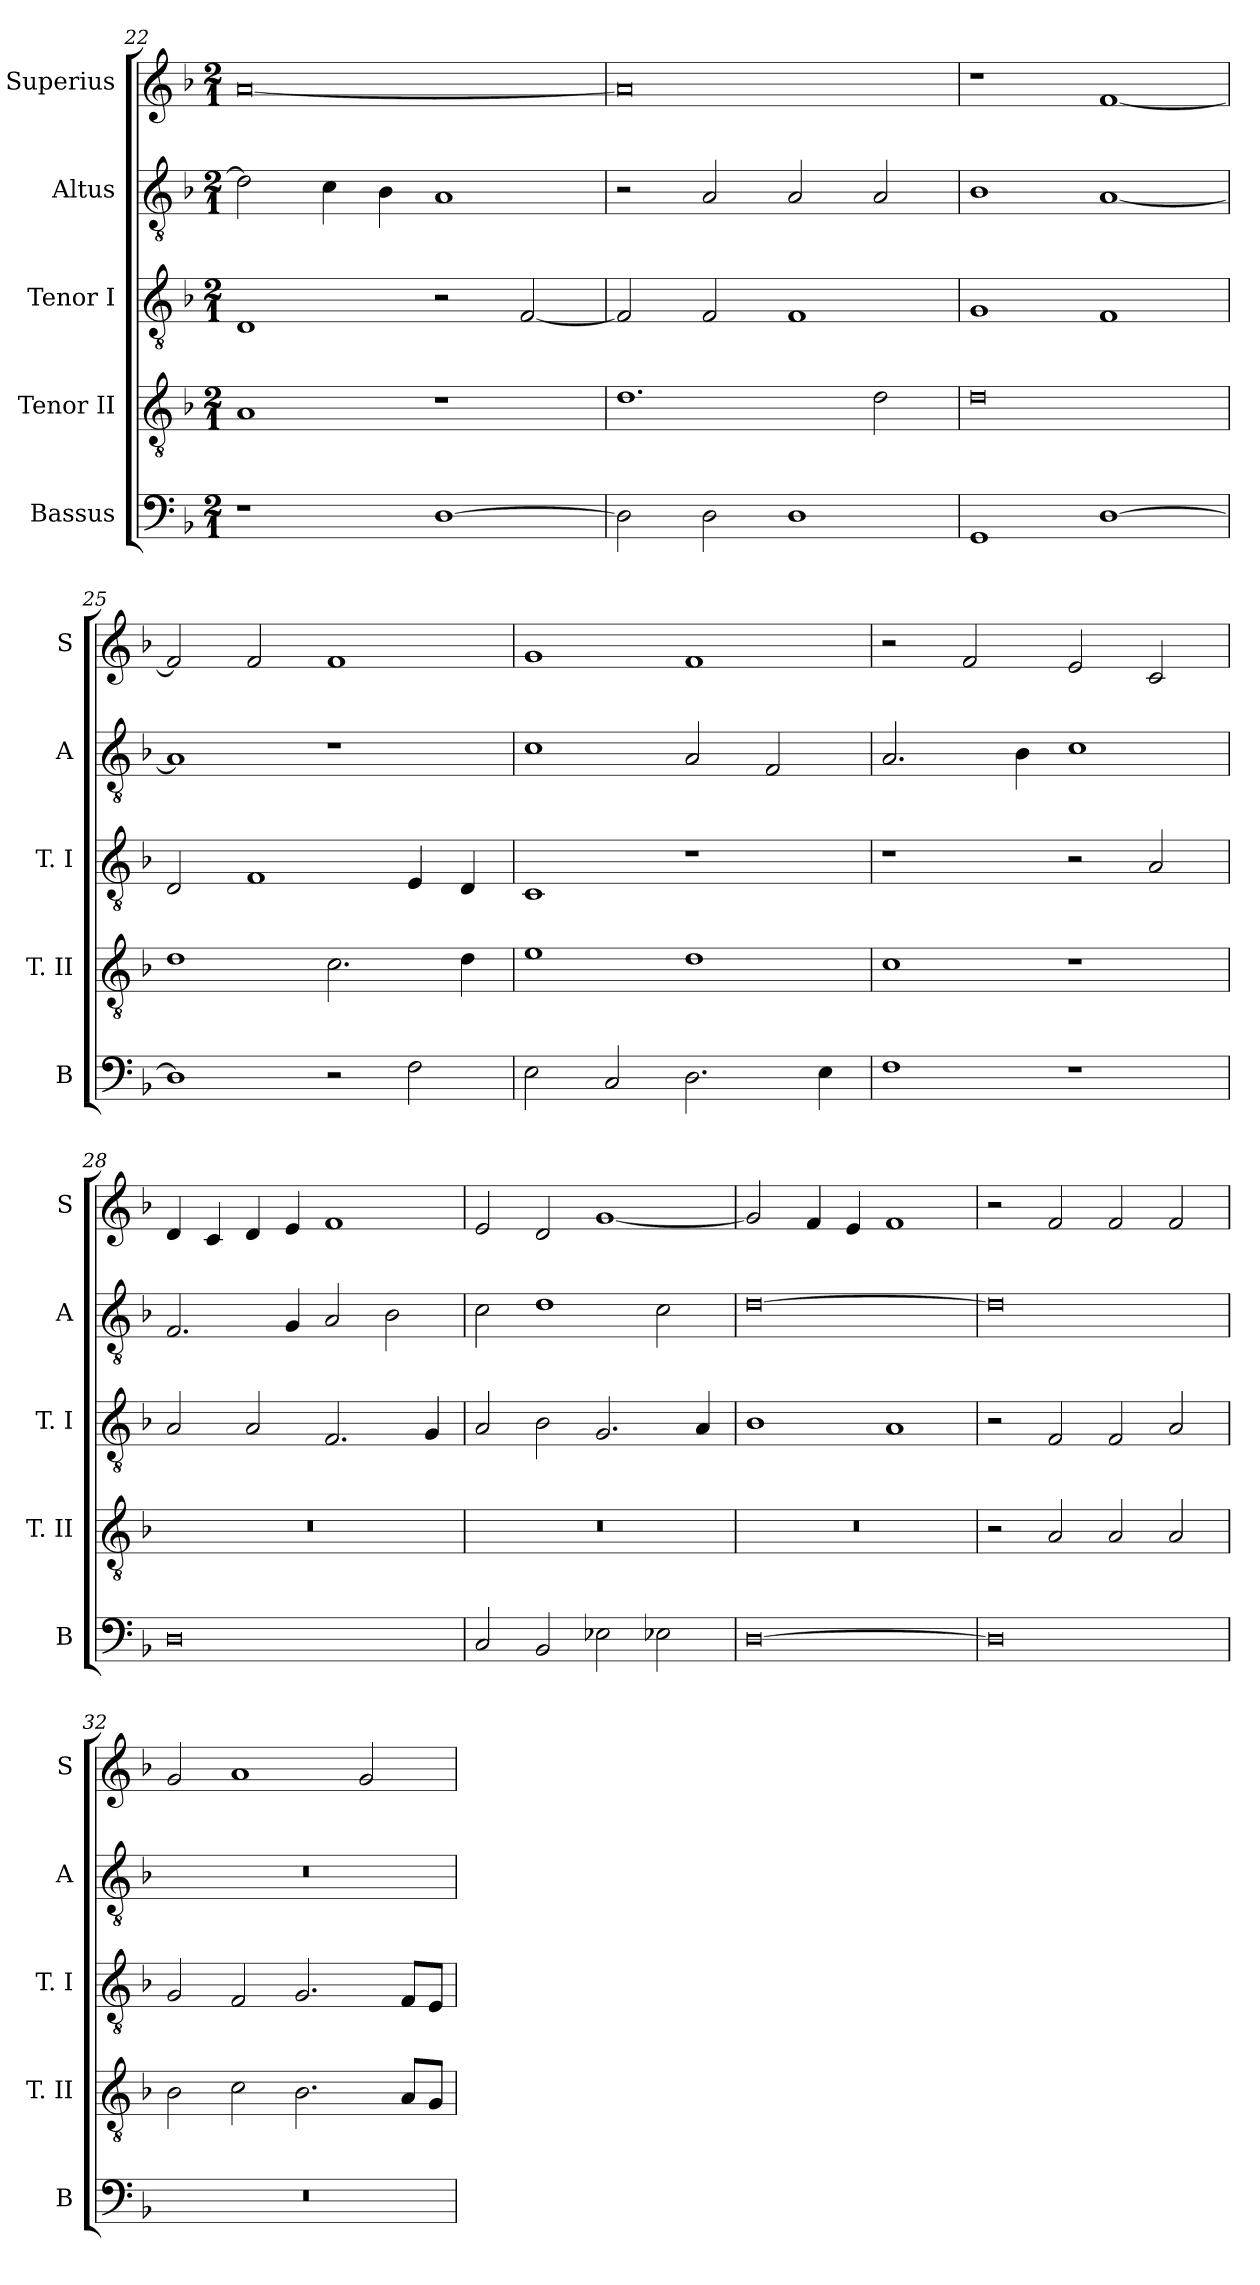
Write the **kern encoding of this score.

**kern	**kern	**kern	**kern	**kern
*part5	*part4	*part3	*part2	*part1
*staff5	*staff4	*staff3	*staff2	*staff1
*I"Bassus	*I"Tenor II	*I"Tenor I	*I"Altus	*I"Superius
*I'B	*I'T. II	*I'T. I	*I'A	*I'S
*clefF4	*clefGv2	*clefGv2	*clefGv2	*clefG2
*k[b-]	*k[b-]	*k[b-]	*k[b-]	*k[b-]
*F:	*F:	*F:	*F:	*F:
*M2/1	*M2/1	*M2/1	*M2/1	*M2/1
=22	=22	=22	=22	=22
1r	1A	1D	2d]	[0a
.	.	.	4c	.
.	.	.	4B-	.
[1D	1r	2r	1A	.
.	.	[2F	.	.
=23	=23	=23	=23	=23
2D]	1.d	2F]	2r	0a]
2D	.	2F	2A	.
1D	.	1F	2A	.
.	2d	.	2A	.
=24	=24	=24	=24	=24
1GG	0d	1G	1B-	1r
[1D	.	1F	[1A	[1f
=25	=25	=25	=25	=25
1D]	1d	2D	1A]	2f]
.	.	1F	.	2f
2r	2.c	.	1r	1f
2F	.	4E	.	.
.	4d	4D	.	.
=26	=26	=26	=26	=26
2E	1e	1C	1c	1g
2C	.	.	.	.
2.D	1d	1r	2A	1f
.	.	.	2F	.
4E	.	.	.	.
=27	=27	=27	=27	=27
1F	1c	1r	2.A	2r
.	.	.	.	2f
.	.	.	4B-	.
1r	1r	2r	1c	2e
.	.	2A	.	2c
=28	=28	=28	=28	=28
0D	0r	2A	2.F	4d
.	.	.	.	4c
.	.	2A	.	4d
.	.	.	4G	4e
.	.	2.F	2A	1f
.	.	.	2B-	.
.	.	4G	.	.
=29	=29	=29	=29	=29
2C	0r	2A	2c	2e
2BB-	.	2B-	1d	2d
2E-X	.	2.G	.	[1g
2E-X	.	.	2c	.
.	.	4A	.	.
=30	=30	=30	=30	=30
[0D	0r	1B-	[0d	2g]
.	.	.	.	4f
.	.	.	.	4e
.	.	1A	.	1f
=31	=31	=31	=31	=31
0D]	2r	2r	0d]	2r
.	2A	2F	.	2f
.	2A	2F	.	2f
.	2A	2A	.	2f
=32	=32	=32	=32	=32
0r	2B-	2G	0r	2g
.	2c	2F	.	1a
.	2.B-	2.G	.	.
.	.	.	.	2g
.	8AL	8FL	.	.
.	8GJ	8EJ	.	.
=	=	=	=	=
*-	*-	*-	*-	*-
